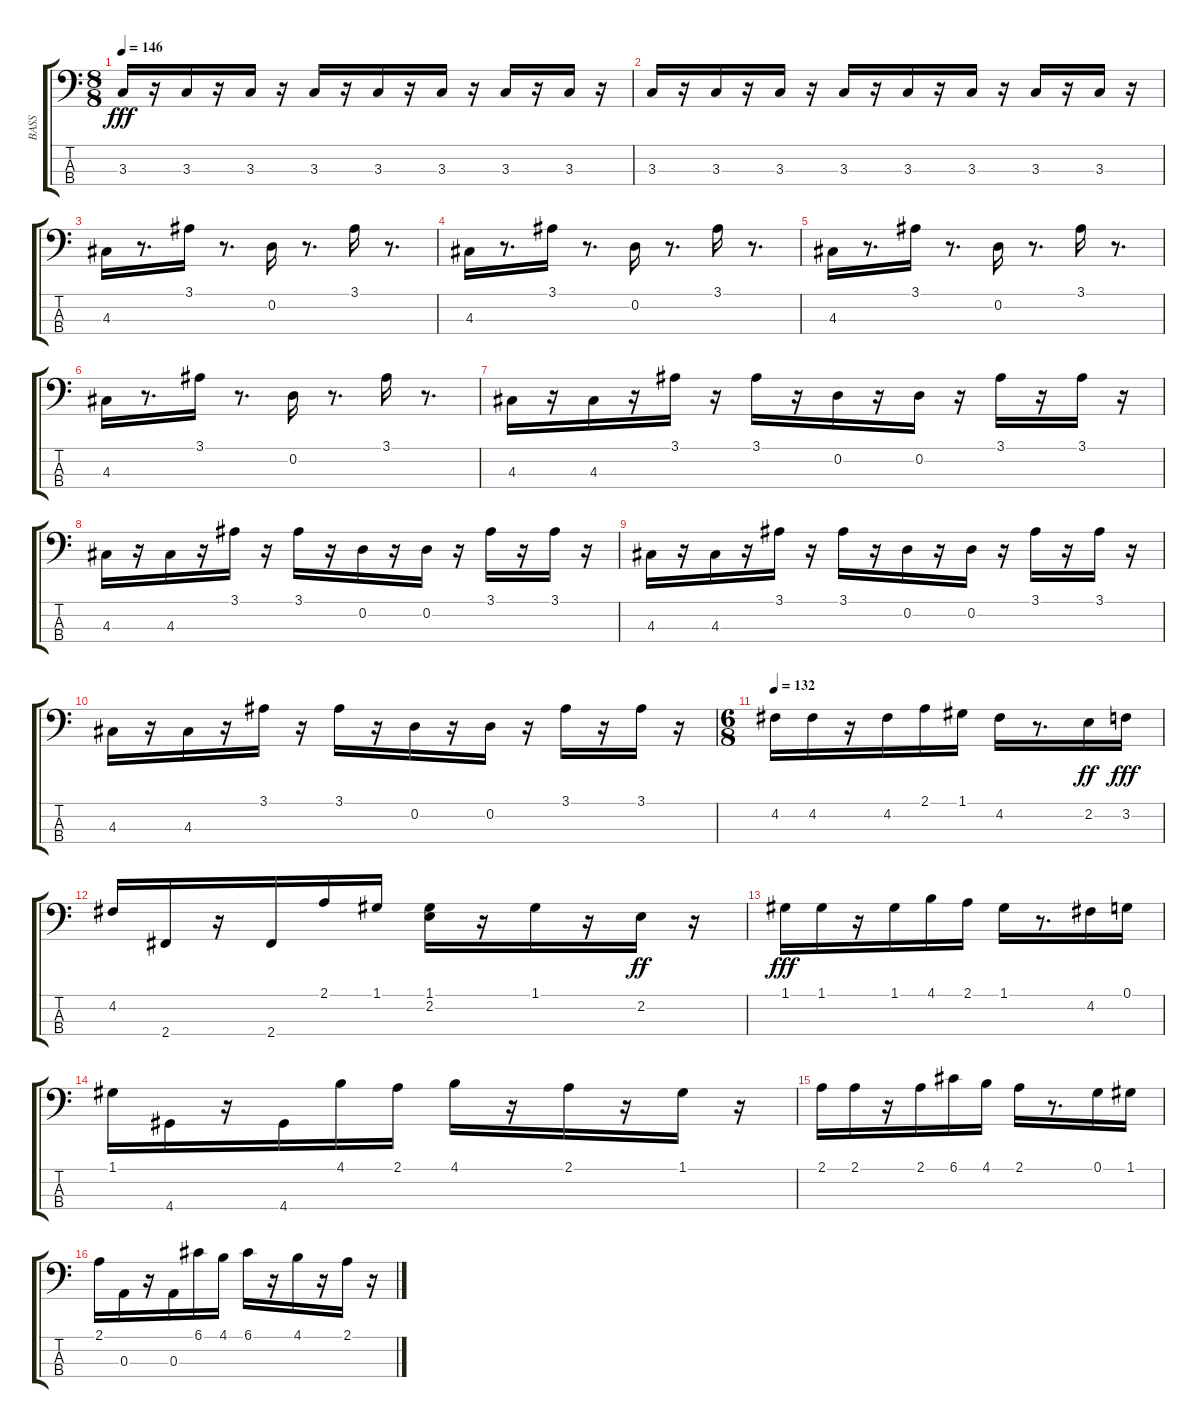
\track ("BASS" "BASS") {instrument slapbass1}
\staff {score tabs}
\tuning (G2 D2 A1 E1) {hide}
\ts (8 8)
\tempo 146
\clef f4
\ks c
3.3.16{dy fff} r.16 3.3.16 r.16 3.3.16 r.16 3.3.16 r.16 3.3.16 r.16 3.3.16 r.16 3.3.16 r.16 3.3.16 r.16 |
3.3.16 r.16 3.3.16 r.16 3.3.16 r.16 3.3.16 r.16 3.3.16 r.16 3.3.16 r.16 3.3.16 r.16 3.3.16 r.16 |
4.3.16 r.8{d} 3.1.16 r.8{d} 0.2.16 r.8{d} 3.1.16 r.8{d} |
4.3.16 r.8{d} 3.1.16 r.8{d} 0.2.16 r.8{d} 3.1.16 r.8{d} |
4.3.16 r.8{d} 3.1.16 r.8{d} 0.2.16 r.8{d} 3.1.16 r.8{d} |
4.3.16 r.8{d} 3.1.16 r.8{d} 0.2.16 r.8{d} 3.1.16 r.8{d} |
4.3.16 r.16 4.3.16 r.16 3.1.16 r.16 3.1.16 r.16 0.2.16 r.16 0.2.16 r.16 3.1.16 r.16 3.1.16 r.16 |
4.3.16 r.16 4.3.16 r.16 3.1.16 r.16 3.1.16 r.16 0.2.16 r.16 0.2.16 r.16 3.1.16 r.16 3.1.16 r.16 |
4.3.16 r.16 4.3.16 r.16 3.1.16 r.16 3.1.16 r.16 0.2.16 r.16 0.2.16 r.16 3.1.16 r.16 3.1.16 r.16 |
4.3.16 r.16 4.3.16 r.16 3.1.16 r.16 3.1.16 r.16 0.2.16 r.16 0.2.16 r.16 3.1.16 r.16 3.1.16 r.16 |
\ts (6 8)
\tempo 132
4.2.16 4.2.16 r.16 4.2.16 2.1.16 1.1.16 4.2.16 r.8{d} 2.2.16{dy ff} 3.2.16{dy fff} |
4.2.16 2.4.16 r.16 2.4.16 2.1.16 1.1.16 (1.1 2.2).16 r.16 1.1.16 r.16 2.2.16{dy ff} r.16 |
1.1.16{dy fff} 1.1.16 r.16 1.1.16 4.1.16 2.1.16 1.1.16 r.8{d} 4.2.16 0.1.16 |
1.1.16 4.4.16 r.16 4.4.16 4.1.16 2.1.16 4.1.16 r.16 2.1.16 r.16 1.1.16 r.16 |
2.1.16 2.1.16 r.16 2.1.16 6.1.16 4.1.16 2.1.16 r.8{d} 0.1.16 1.1.16 |
2.1.16 0.3.16 r.16 0.3.16 6.1.16 4.1.16 6.1.16 r.16 4.1.16 r.16 2.1.16 r.16
